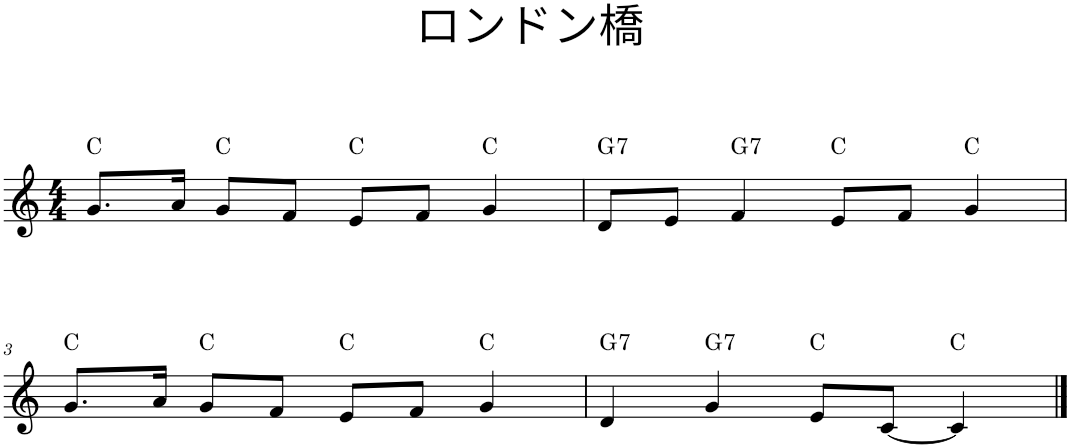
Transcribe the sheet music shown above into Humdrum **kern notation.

**kern	**harte
*part1	*part1
*staff1	*
*I"Piano	*
*I'Pno.	*
*clefG2	*
*k[]	*
*M4/4	*
=1	=1
8.g/L	C:maj
16a/Jk	.
8g/L	C:maj
8f/J	.
8e/L	C:maj
8f/J	.
4g/	C:maj
=2	=2
!	!LO:H:kt=7
8d/L	G:7
8e/J	.
!	!LO:H:kt=7
4f/	G:7
8e/L	C:maj
8f/J	.
4g/	C:maj
!!LO:LB:g=z
=3	=3
8.g/L	C:maj
16a/Jk	.
8g/L	C:maj
8f/J	.
8e/L	C:maj
8f/J	.
4g/	C:maj
=4	=4
!	!LO:H:kt=7
4d/	G:7
!	!LO:H:kt=7
4g/	G:7
8e/L	C:maj
[<8c/J	.
4c/]	C:maj
==	==
*-	*-
